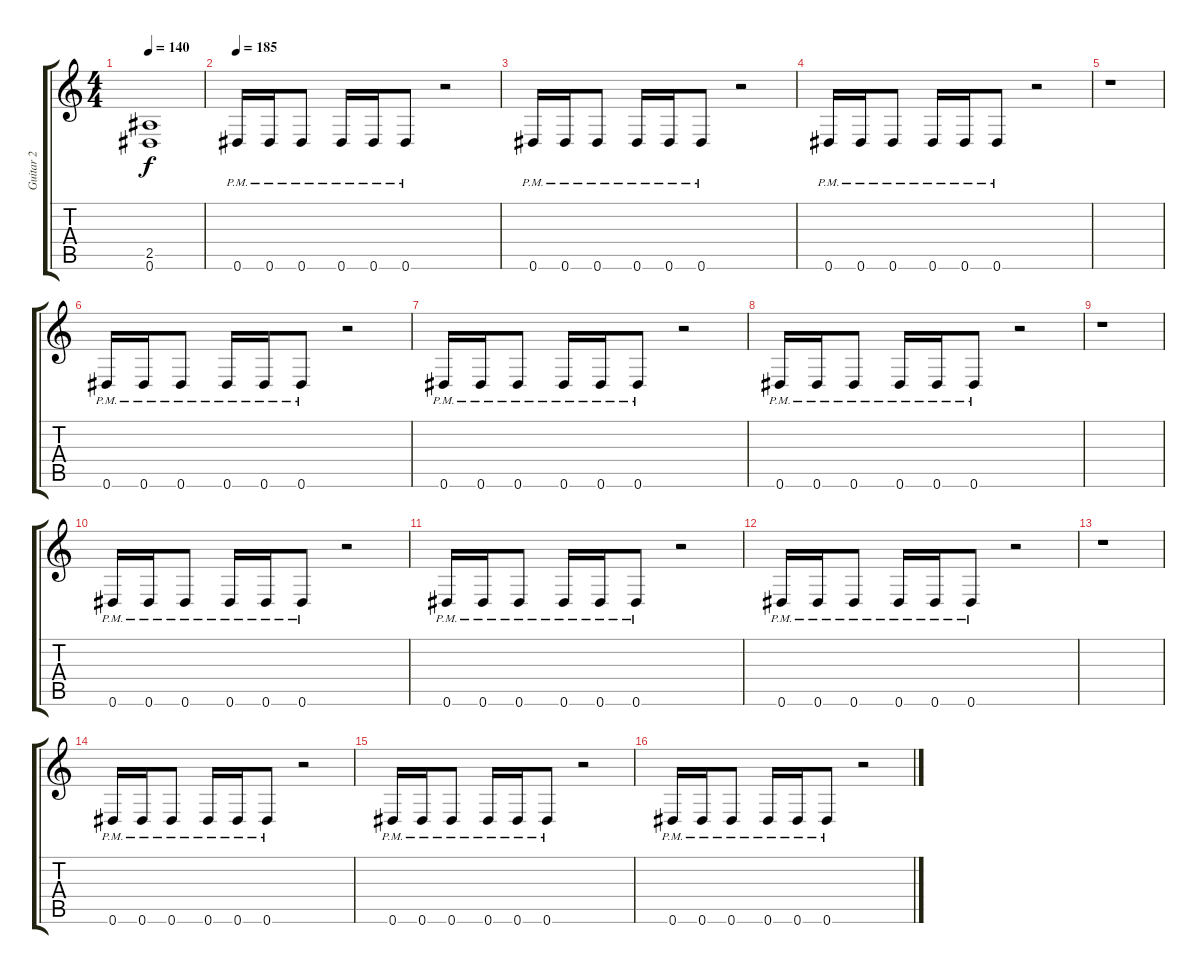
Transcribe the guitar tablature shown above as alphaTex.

\track ("Guitar 2" "Guitar 2") {instrument distortionguitar}
\staff {score tabs}
\tuning (Eb4 Bb3 Gb3 Db3 Ab2 Eb2) {hide}
\ts (4 4)
\tempo 140
\clef g2
\ks c
(2.5{t} 0.6{t}).1{dy f} |
\tempo 185
0.6{pm}.16 0.6{pm}.16 0.6{pm}.8 0.6{pm}.16 0.6{pm}.16 0.6{pm}.8 r.2 |
0.6{pm}.16 0.6{pm}.16 0.6{pm}.8 0.6{pm}.16 0.6{pm}.16 0.6{pm}.8 r.2 |
0.6{pm}.16 0.6{pm}.16 0.6{pm}.8 0.6{pm}.16 0.6{pm}.16 0.6{pm}.8 r.2 |
r.1 |
0.6{pm}.16 0.6{pm}.16 0.6{pm}.8 0.6{pm}.16 0.6{pm}.16 0.6{pm}.8 r.2 |
0.6{pm}.16 0.6{pm}.16 0.6{pm}.8 0.6{pm}.16 0.6{pm}.16 0.6{pm}.8 r.2 |
0.6{pm}.16 0.6{pm}.16 0.6{pm}.8 0.6{pm}.16 0.6{pm}.16 0.6{pm}.8 r.2 |
r.1 |
0.6{pm}.16 0.6{pm}.16 0.6{pm}.8 0.6{pm}.16 0.6{pm}.16 0.6{pm}.8 r.2 |
0.6{pm}.16 0.6{pm}.16 0.6{pm}.8 0.6{pm}.16 0.6{pm}.16 0.6{pm}.8 r.2 |
0.6{pm}.16 0.6{pm}.16 0.6{pm}.8 0.6{pm}.16 0.6{pm}.16 0.6{pm}.8 r.2 |
r.1 |
0.6{pm}.16 0.6{pm}.16 0.6{pm}.8 0.6{pm}.16 0.6{pm}.16 0.6{pm}.8 r.2 |
0.6{pm}.16 0.6{pm}.16 0.6{pm}.8 0.6{pm}.16 0.6{pm}.16 0.6{pm}.8 r.2 |
0.6{pm}.16 0.6{pm}.16 0.6{pm}.8 0.6{pm}.16 0.6{pm}.16 0.6{pm}.8 r.2
